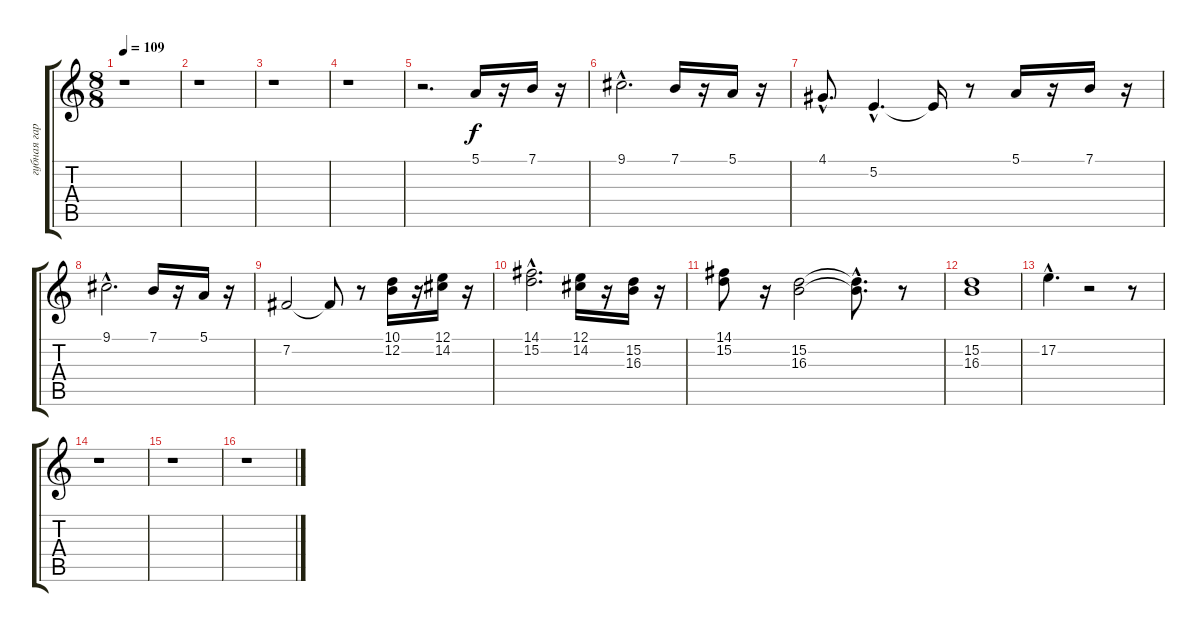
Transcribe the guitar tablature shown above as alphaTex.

\track ("губная гармошка" "губная гар") {instrument harmonica}
\staff {score tabs}
\tuning (E4 B3 G3 D3 A2 E2) {hide}
\ts (8 8)
\tempo 109
\clef g2
\ks c
r.1{dy f} |
r.1 |
r.1 |
r.1 |
r.2{d} 5.1.16 r.16 7.1.16 r.16 |
9.1{hac}.2{d} 7.1.16 r.16 5.1.16 r.16 |
4.1{hac}.8{d} 5.2{hac}.4{d} 5.2{t}.16 r.8 5.1.16 r.16 7.1.16 r.16 |
9.1{hac}.2{d} 7.1.16 r.16 5.1.16 r.16 |
7.2.2 7.2{t}.8 r.8 (10.1 12.2).16 r.16 (12.1 14.2).16 r.16 |
(14.1{hac} 15.2{hac}).2{d} (12.1 14.2).16 r.16 (15.2 16.3).16 r.16 |
(14.1 15.2).8 r.16 (15.2 16.3).2 (15.2{hac t} 16.3{hac t}).8{d} r.8 |
(15.2 16.3).1 |
17.2{hac}.4{d} r.2 r.8 |
r.1 |
r.1 |
r.1
